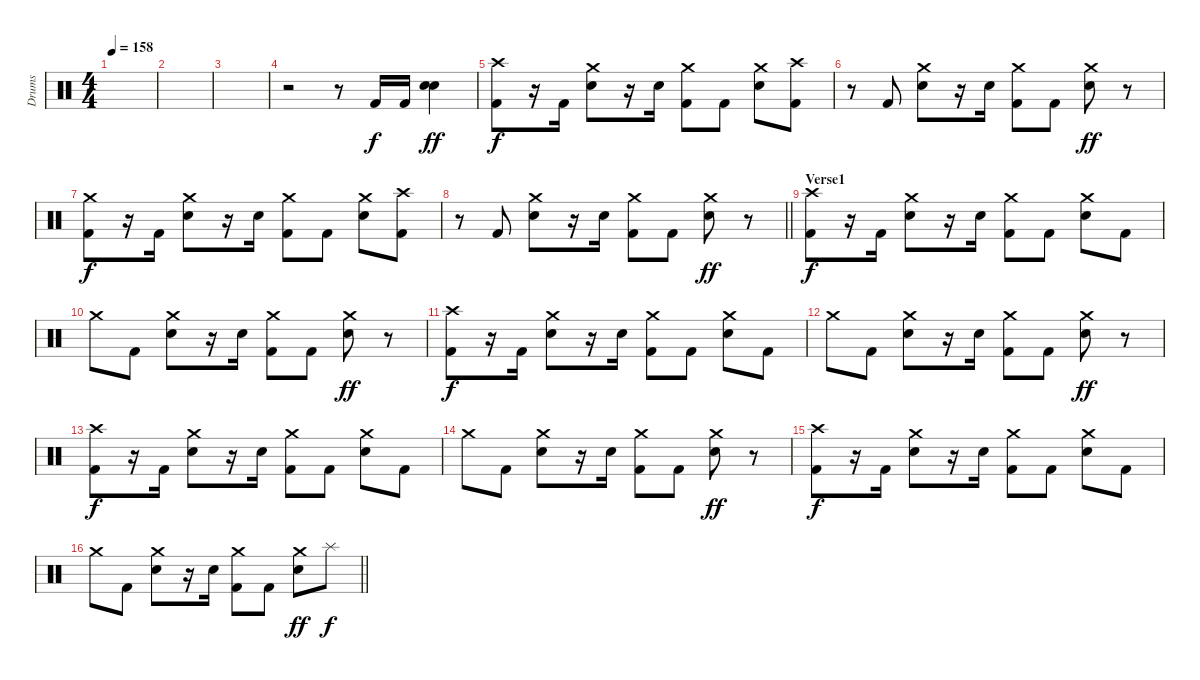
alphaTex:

\track ("Drums" "Drums") {instrument percussion}
\staff {score}
\articulation defaults
\ts (4 4)
\tempo 158
\clef neutral
\ks c
|
|
|
r.2 r.8 "Kick (hit) 2".16 "Kick (hit) 2".16 ("Snare (hit) 2" "Electric Snare (hit)").4{dy ff} |
("Crash high (hit)" "Kick (hit) 2").8{dy f} r.16 "Kick (hit) 2".16 ("Crash medium (hit)" "Electric Snare (hit)").8 r.16 "Electric Snare (hit)".16 ("Crash medium (hit)" "Kick (hit) 2").8 "Kick (hit) 2".8 ("Crash medium (hit)" "Electric Snare (hit)").8 ("Crash high (hit)" "Kick (hit) 2").8 |
r.8 "Kick (hit) 2".8 ("Crash medium (hit)" "Electric Snare (hit)").8 r.16 "Electric Snare (hit)".16 ("Crash medium (hit)" "Kick (hit) 2").8 "Kick (hit) 2".8 ("Crash medium (hit)" "Electric Snare (hit)").8{dy ff} r.8 |
("Crash medium (hit)" "Kick (hit) 2").8{dy f} r.16 "Kick (hit) 2".16 ("Crash medium (hit)" "Electric Snare (hit)").8 r.16 "Electric Snare (hit)".16 ("Crash medium (hit)" "Kick (hit) 2").8 "Kick (hit) 2".8 ("Crash medium (hit)" "Electric Snare (hit)").8 ("Crash high (hit)" "Kick (hit) 2").8 |
\barLineRight lightlight
r.8 "Kick (hit) 2".8 ("Crash medium (hit)" "Electric Snare (hit)").8 r.16 "Electric Snare (hit)".16 ("Crash medium (hit)" "Kick (hit) 2").8 "Kick (hit) 2".8 ("Crash medium (hit)" "Electric Snare (hit)").8{dy ff} r.8 |
\section ("" "Verse1")
("Crash high (hit)" "Kick (hit) 2").8{dy f} r.16 "Kick (hit) 2".16 ("Crash medium (hit)" "Electric Snare (hit)").8 r.16 "Electric Snare (hit)".16 ("Crash medium (hit)" "Kick (hit) 2").8 "Kick (hit) 2".8 ("Crash medium (hit)" "Electric Snare (hit)").8 "Kick (hit) 2".8 |
"Crash medium (hit)".8 "Kick (hit) 2".8 ("Crash medium (hit)" "Electric Snare (hit)").8 r.16 "Electric Snare (hit)".16 ("Crash medium (hit)" "Kick (hit) 2").8 "Kick (hit) 2".8 ("Crash medium (hit)" "Electric Snare (hit)").8{dy ff} r.8 |
("Crash high (hit)" "Kick (hit) 2").8{dy f} r.16 "Kick (hit) 2".16 ("Crash medium (hit)" "Electric Snare (hit)").8 r.16 "Electric Snare (hit)".16 ("Crash medium (hit)" "Kick (hit) 2").8 "Kick (hit) 2".8 ("Crash medium (hit)" "Electric Snare (hit)").8 "Kick (hit) 2".8 |
"Crash medium (hit)".8 "Kick (hit) 2".8 ("Crash medium (hit)" "Electric Snare (hit)").8 r.16 "Electric Snare (hit)".16 ("Crash medium (hit)" "Kick (hit) 2").8 "Kick (hit) 2".8 ("Crash medium (hit)" "Electric Snare (hit)").8{dy ff} r.8 |
("Crash high (hit)" "Kick (hit) 2").8{dy f} r.16 "Kick (hit) 2".16 ("Crash medium (hit)" "Electric Snare (hit)").8 r.16 "Electric Snare (hit)".16 ("Crash medium (hit)" "Kick (hit) 2").8 "Kick (hit) 2".8 ("Crash medium (hit)" "Electric Snare (hit)").8 "Kick (hit) 2".8 |
"Crash medium (hit)".8 "Kick (hit) 2".8 ("Crash medium (hit)" "Electric Snare (hit)").8 r.16 "Electric Snare (hit)".16 ("Crash medium (hit)" "Kick (hit) 2").8 "Kick (hit) 2".8 ("Crash medium (hit)" "Electric Snare (hit)").8{dy ff} r.8 |
("Crash high (hit)" "Kick (hit) 2").8{dy f} r.16 "Kick (hit) 2".16 ("Crash medium (hit)" "Electric Snare (hit)").8 r.16 "Electric Snare (hit)".16 ("Crash medium (hit)" "Kick (hit) 2").8 "Kick (hit) 2".8 ("Crash medium (hit)" "Electric Snare (hit)").8 "Kick (hit) 2".8 |
\barLineRight lightlight "Crash medium (hit)".8 "Kick (hit) 2".8
("Crash medium (hit)" "Electric Snare (hit)").8 r.16 "Electric Snare (hit)".16 ("Crash medium (hit)" "Kick (hit) 2").8 "Kick (hit) 2".8 ("Crash medium (hit)" "Electric Snare (hit)").8{dy ff} "Splash (hit)".8{dy f}
